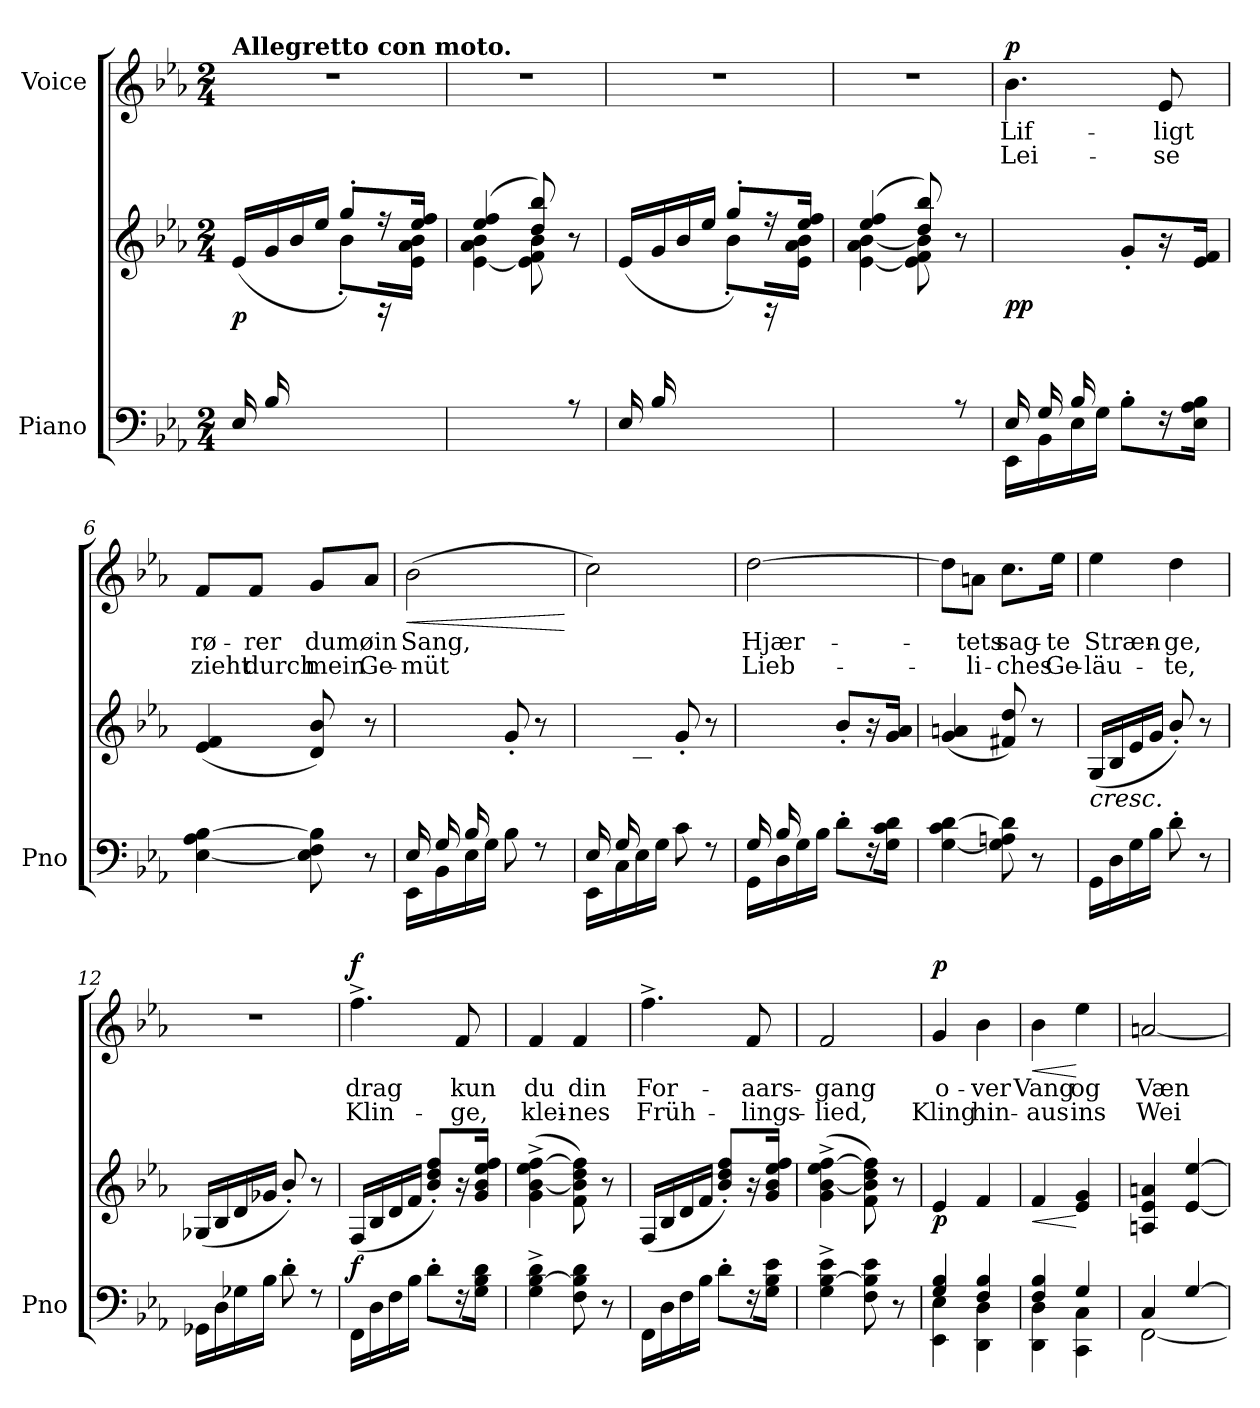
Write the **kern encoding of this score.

**kern	**kern	**dynam	**kern	**text	**text	**dynam
*part2	*part2	*part2	*part1	*part1	*part1	*part1
*staff3	*staff2	*staff2/3	*staff1	*staff1	*staff1	*staff1
*I"Piano	*	*	*I"Voice	*	*	*
*I'Pno	*	*	*	*	*	*
*clefF4	*clefG2	*	*clefG2	*	*	*
*k[b-e-a-]	*k[b-e-a-]	*	*k[b-e-a-]	*	*	*
*M2/4	*M2/4	*	*M2/4	*	*	*
=1	=1	=1	=1	=1	=1	=1
*	*^	*	*	*	*	*
!	!	!	!	!LO:TX:a:B:t=Allegretto con moto.	!	!	!
!	!	!	!LO:DY:b	!	!	!	!
(<16E-/LL	(>16e-/LL	8ryy	p	2r	.	.	.
16B-/	16g/	.	.	.	.	.	.
4ryy	16b-/	16e-\	.	.	.	.	.
.	16ee-/JJ	16g\JJ	.	.	.	.	.
.	8gg'/L)	8b-'\L)	.	.	.	.	.
16reee	16rff	16ryy	.	.	.	.	.
16ryy	16ee-/ 16ff/Jk	16e-\ 16a-\ 16b-\Jk	.	.	.	.	.
=2	=2	=2	=2	=2	=2	=2	=2
*^	*	*	*	*	*	*	*
2ryy	4.ryy	(>4ee-/ 4ff/	[4e-\ 4a-\ 4b-\	.	2r	.	.	.
.	.	8dd/ 8bb-/)	8e-\] 8f\ 8b-\	.	.	.	.	.
.	8rA	8r	8ryy	.	.	.	.	.
*v	*v	*	*	*	*	*	*	*
=3	=3	=3	=3	=3	=3	=3	=3
(<16E-/LL	(>16e-/LL	8ryy	.	2r	.	.	.
16B-/	16g/	.	.	.	.	.	.
4ryy	16b-/	16e-\	.	.	.	.	.
.	16ee-/JJ	16g\JJ	.	.	.	.	.
.	8gg'/L)	8b-'\L)	.	.	.	.	.
16reee	16rff	16ryy	.	.	.	.	.
16ryy	16ee-/ 16ff/Jk	16e-\ 16a-\ 16b-\Jk	.	.	.	.	.
=4	=4	=4	=4	=4	=4	=4	=4
*^	*	*	*	*	*	*	*
2ryy	4.ryy	(>4ee-/ 4ff/	[4e-\ 4a-\ [4b-\	.	2r	.	.	.
.	.	8dd/ 8bb-/)	8e-\] 8f\ 8b-\]	.	.	.	.	.
.	8rA	8r	8ryy	.	.	.	.	.
=5	=5	=5	=5	=5	=5	=5	=5	=5
!	!	!	!	!LO:DY:b	!	!LO:LY:b	!LO:LY:b	!LO:DY:a
*	*	*v	*v	*	*	*	*	*
(>16E-/LL	16EE-\LL	8.ryy	pp	4.b-\	Lif-	Lei-	p
16G/	16BB-\	.	.	.	.	.	.
16B-/	16E-\	.	.	.	.	.	.
4ryy	16G\JJ	16e-\JJ	.	.	.	.	.
.	8B-'\L	8g'/L)	.	.	.	.	.
!	!	!	!	!	!LO:LY:b	!LO:LY:b	!
.	16rF	16r	.	8e-/	-ligt	-se	.
16ryy	16E-\ 16A-\ 16B-\Jk	16e-/ 16f/Jk	.	.	.	.	.
!!LO:LB:g=z
=6	=6	=6	=6	=6	=6	=6	=6
!	!	!	!	!	!LO:LY:b	!LO:LY:b	!
*v	*v	*	*	*	*	*	*
[4E-\ 4A-\ [4B-\	(>4e-/ 4f/	.	8f/L	rø-	zieht	.
!	!	!	!	!LO:LY:b	!LO:LY:b	!
.	.	.	8f/J	-rer	durch	.
!	!	!	!	!LO:LY:b	!LO:LY:b	!
8E-\] 8F\ 8B-\]	8d/ 8b-/)	.	8g/L	dum	mein	.
!	!	!	!	!LO:LY:b	!LO:LY:b	!
8r	8r	.	8a-/J	øin	Ge-	.
=7	=7	=7	=7	=7	=7	=7
*^	*	*	*	*	*	*
!	!	!	!	!	!LO:LY:b	!LO:LY:b	!LO:HP:b
(>16E-/LL	16EE-\LL	8.ryy	.	(>2b-\	Sang,	-müt	<
16G/	16BB-\	.	.	.	.	.	.
16B-/	16E-\	.	.	.	.	.	.
4ryy	16G\JJ	16e-\JJ	.	.	.	.	.
.	8B-\	8g'/)	.	.	.	.	.
.	8rF	8r	.	.	.	.	.
16ryy	.	.	.	.	.	.	.
*v	*v	*	*	*	*	*	*
.	.	.	.	.	.	[
=8	=8	=8	=8	=8	=8	=8
*^	*	*	*	*	*	*
(>16E-/LL	16EE-\LL	8ryy	.	2cc\)	.	.	.
16G/	16C\	.	.	.	.	.	.
4.ryy	16E-\	16c\	.	.	.	.	.
.	16G\JJ	16e-\JJ	.	.	.	.	.
.	8c\	8g'/)	.	.	.	.	.
.	8rF	8r	.	.	.	.	.
=9	=9	=9	=9	=9	=9	=9	=9
!	!	!	!	!	!LO:LY:b	!LO:LY:b	!
(>16G/LL	16GG\LL	8ryy	.	[2dd\	Hjær-	Lieb-	.
16B-/	16D\	.	.	.	.	.	.
4.ryy	16G\	16d\	.	.	.	.	.
.	16B-\JJ	16g\JJ	.	.	.	.	.
.	8d'\L	8b-'/L)	.	.	.	.	.
.	16rF	16r	.	.	.	.	.
.	16G\ 16c\ 16d\Jk	16g/ 16a-/Jk	.	.	.	.	.
*v	*v	*	*	*	*	*	*
=10	=10	=10	=10	=10	=10	=10
[4G\ 4c\ [4d\	(>4g/ 4an/	.	8dd\L]	.	.	.
!	!	!	!	!LO:LY:b	!LO:LY:b	!
.	.	.	8an\J	-tets	-li-	.
!	!	!	!	!LO:LY:b	!LO:LY:b	!
8G\] 8An\ 8d\]	8f#X/ 8dd/)	.	8.cc\L	sag-	-ches	.
8r	8r	.	.	.	.	.
!	!	!	!	!LO:LY:b	!LO:LY:b	!
.	.	.	16ee-\Jk	-te	Ge-	.
!!LO:LB:g=z
=11	=11	=11	=11	=11	=11	=11
!	!LO:TX:b:i:t=cresc.	!	!	!	!	!
!	!	!	!	!LO:LY:b	!LO:LY:b	!
16GG\LL	(<16G/LL	.	4ee-\	Stræn-	-läu-	.
16D\	16B-/	.	.	.	.	.
16G\	16e-/	.	.	.	.	.
16B-\JJ	16g/JJ	.	.	.	.	.
!	!	!	!	!LO:LY:b	!LO:LY:b	!
8d'\	8b-'/)	.	4dd\	-ge,	-te,	.
8r	8r	.	.	.	.	.
=12	=12	=12	=12	=12	=12	=12
16GG-X\LL	(<16G-X/LL	.	2r	.	.	.
16D\	16B-/	.	.	.	.	.
16G-X\	16d/	.	.	.	.	.
16B-\JJ	16g-X/JJ	.	.	.	.	.
8d'\	8b-'/)	.	.	.	.	.
8rF	8r	.	.	.	.	.
=13	=13	=13	=13	=13	=13	=13
!	!	!LO:DY:b	!	!LO:LY:b	!LO:LY:b	!LO:DY:a
16FF\LL	(>16F/LL	f	4.ff^\	drag	Klin-	f
16D\	16B-/	.	.	.	.	.
16F\	16d/	.	.	.	.	.
16B-\JJ	16f/JJ	.	.	.	.	.
8d'\L	8b-/' 8dd/' 8ff/'L)	.	.	.	.	.
!	!	!	!	!LO:LY:b	!LO:LY:b	!
16rF	16r	.	8f/	kun	-ge,	.
16G\ 16B-\ 16d\Jk	16g/ 16b-/ 16ee-/ 16ff/Jk	.	.	.	.	.
=14	=14	=14	=14	=14	=14	=14
!	!	!	!	!LO:LY:b	!LO:LY:b	!
4G\^ [4B-\^ 4d\^	(<4g\^ [4b-\^ 4ee-\^ [4ff\^	.	4f/	du	klei-	.
!	!	!	!	!LO:LY:b	!LO:LY:b	!
8F\ 8B-\] 8d\	8f\ 8b-\] 8dd\ 8ff\])	.	4f/	din	-nes	.
8r	8r	.	.	.	.	.
=15	=15	=15	=15	=15	=15	=15
!	!	!	!	!LO:LY:b	!LO:LY:b	!
16FF\LL	(>16F/LL	.	4.ff^\	For-	Früh-	.
16D\	16B-/	.	.	.	.	.
16F\	16d/	.	.	.	.	.
16B-\JJ	16f/JJ	.	.	.	.	.
8d'\L	8b-/' 8dd/' 8ff/'L)	.	.	.	.	.
!	!	!	!	!LO:LY:b	!LO:LY:b	!
16rF	16r	.	8f/	-aars-	-lings-	.
16G\ 16B-\ 16e-\Jk	16g/ 16b-/ 16ee-/ 16ff/Jk	.	.	.	.	.
=16	=16	=16	=16	=16	=16	=16
!	!	!	!	!LO:LY:b	!LO:LY:b	!
4G\^ [4B-\^ 4e-\^	(<4g\^ [4b-\^ 4ee-\^ [4ff\^	.	2f/	-gang	-lied,	.
8F\ 8B-\] 8e-\	8f\ 8b-\] 8dd\ 8ff\])	.	.	.	.	.
8r	8r	.	.	.	.	.
!!LO:LB:g=z
=17	=17	=17	=17	=17	=17	=17
*^	*	*	*	*	*	*
!	!	!	!LO:DY:b	!	!LO:LY:b	!LO:LY:b	!LO:DY:b
4G/ 4B-/	4EE-\ 4E-\	4e-/	p	4g/	o-	Kling	p
!	!	!	!	!	!LO:LY:b	!LO:LY:b	!
4F/ 4B-/	4DD\ 4D\	4f/	.	4b-\	-ver	hin-	.
=18	=18	=18	=18	=18	=18	=18	=18
!	!	!	!LO:HP:b	!	!LO:LY:b	!LO:LY:b	!LO:HP:b
4F/ 4B-/	4DD\ 4D\	4f/	<	4b-\	Vang	-aus	<
!	!	!	!	!	!LO:LY:b	!LO:LY:b	!
4G/	4CC\ 4C\	4e-/ 4g/	[	4ee-\	og	ins	[
=19	=19	=19	=19	=19	=19	=19	=19
!	!	!	!	!	!LO:LY:b	!LO:LY:b	!
4C/	[2FF\	4An/ 4e-/ 4an/	.	[2an/	Væn-	Wei	.
[4G/	.	[4e-/ [4ee-/	.	.	.	.	.
*v	*v	*	*	*	*	*	*
=	=	=	=	=	=	=
*-	*-	*-	*-	*-	*-	*-
